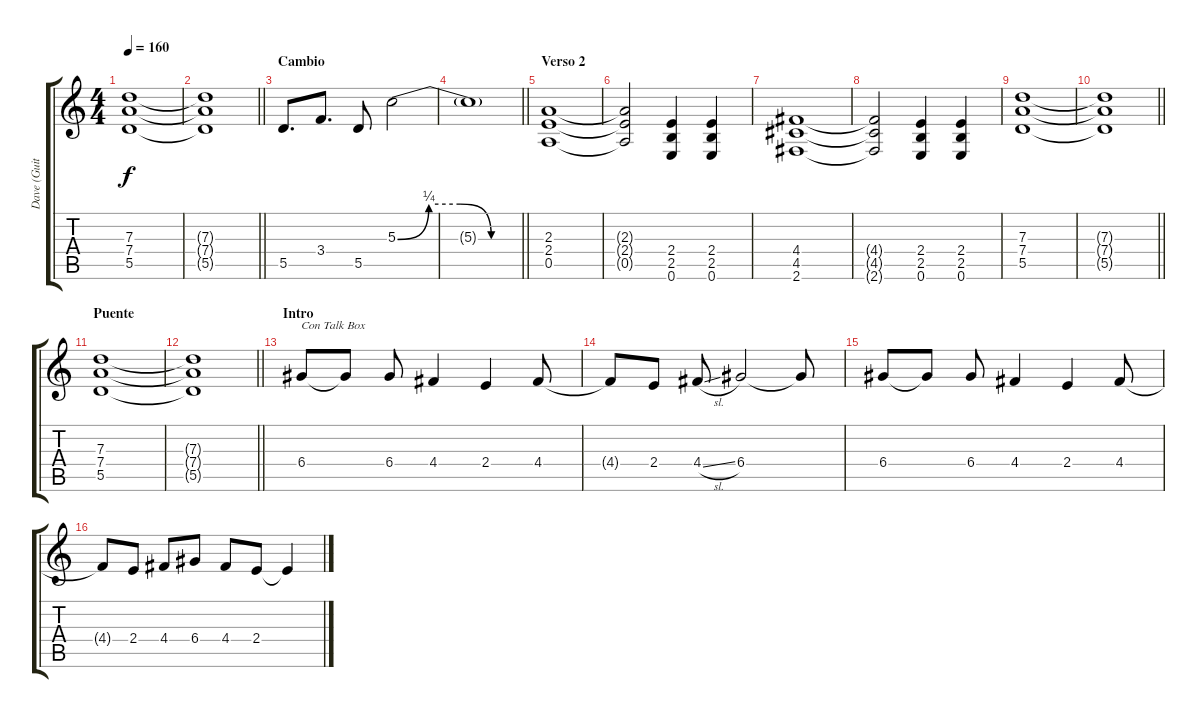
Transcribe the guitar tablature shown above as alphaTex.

\track ("Dave (Guitarra Rítmica)" "Dave (Guit") {instrument overdrivenguitar}
\staff {score tabs}
\tuning (E4 B3 G3 D3 A2 E2) {hide}
\ts (4 4)
\tempo 160
\clef g2
\ks c
(7.3 7.4 5.5).1{dy f} |
\barLineRight lightlight
(7.3{t} 7.4{t} 5.5{t}).1 |
\section ("" "Cambio")
5.5.8{d volume 13} 3.4.8{d} 5.5.8 5.3{be (custom 0 0 15 1 30 1 45 0 60 0)}.2 |
\barLineRight lightlight
5.3{t}.1 |
\section ("" "Verso 2")
(2.3 2.4 0.5).1{volume 7 instrument overdrivenguitar} |
(2.3{t} 2.4{t} 0.5{t}).2 (2.4 2.5 0.6).4 (2.4 2.5 0.6).4 |
(4.4 4.5 2.6).1 |
(4.4{t} 4.5{t} 2.6{t}).2 (2.4 2.5 0.6).4 (2.4 2.5 0.6).4 |
(7.3 7.4 5.5).1 |
\barLineRight lightlight
(7.3{t} 7.4{t} 5.5{t}).1 |
\section ("" "Puente")
(7.3 7.4 5.5).1 |
\barLineRight lightlight
(7.3{t} 7.4{t} 5.5{t}).1 |
\section ("" "Intro")
6.4.8{txt "Con Talk Box" volume 16} 6.4{t}.8 6.4.8 4.4.4 2.4.4 4.4.8 |
4.4{t}.8 2.4.8 4.4{sl}.8 6.4.2 6.4{t}.8 |
6.4.8 6.4{t}.8 6.4.8 4.4.4 2.4.4 4.4.8 |
4.4{t}.8 2.4.8 4.4.8 6.4.8 4.4.8 2.4.8 2.4{t}.4
